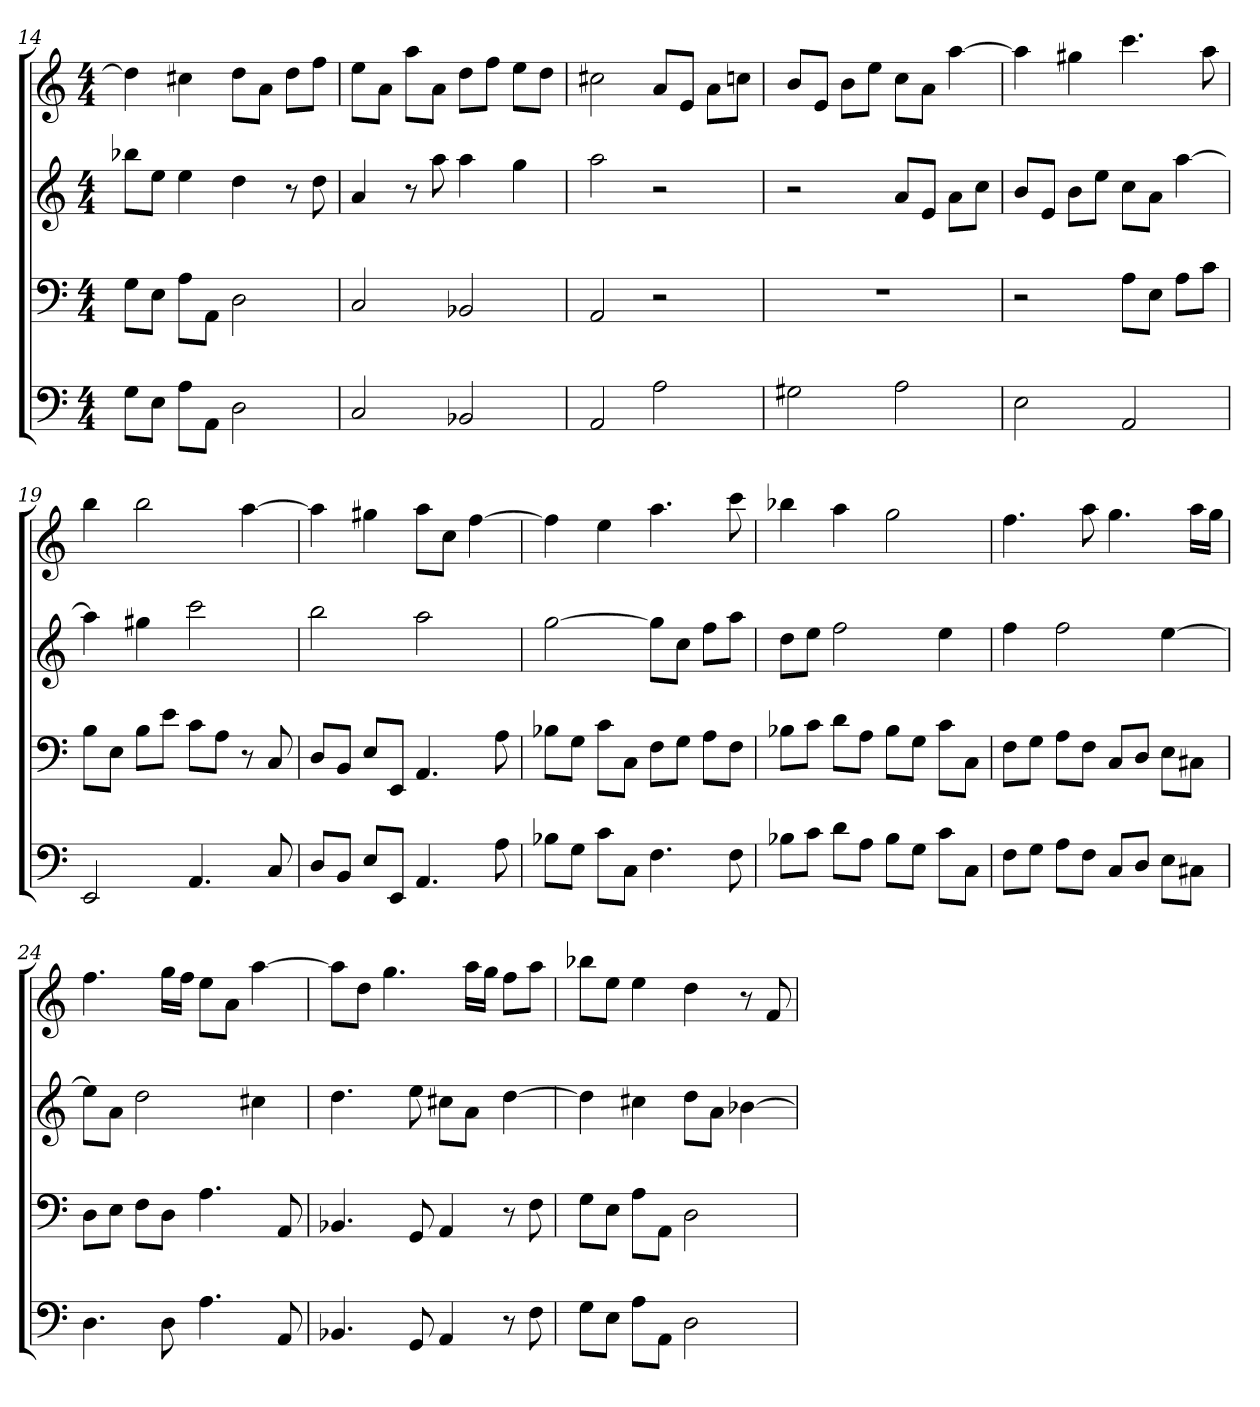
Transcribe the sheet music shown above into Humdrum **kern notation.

**kern	**kern	**kern	**kern
*part4	*part3	*part2	*part1
*staff4	*staff3	*staff2	*staff1
*k[]	*k[]	*k[]	*k[]
*a:	*a:	*a:	*a:
*M4/4	*M4/4	*M4/4	*M4/4
=14	=14	=14	=14
8GL	8GL	8bb-XL	4dd]
8EJ	8EJ	8eeJ	.
8AL	8AL	4ee	4cc#X
8AAJ	8AAJ	.	.
2D	2D	4dd	8ddL
.	.	.	8aJ
.	.	8r	8ddL
.	.	8dd	8ffJ
=15	=15	=15	=15
2C	2C	4a	8eeL
.	.	.	8aJ
.	.	8r	8aaL
.	.	8aa	8aJ
2BB-X	2BB-X	4aa	8ddL
.	.	.	8ffJ
.	.	4gg	8eeL
.	.	.	8ddJ
=16	=16	=16	=16
2AA	2AA	2aa	2cc#X
2A	2r	2r	8aL
.	.	.	8eJ
.	.	.	8aL
.	.	.	8ccnJ
=17	=17	=17	=17
2G#X	1r	2r	8bL
.	.	.	8eJ
.	.	.	8bL
.	.	.	8eeJ
2A	.	8aL	8ccL
.	.	8eJ	8aJ
.	.	8aL	[4aa
.	.	8ccJ	.
=18	=18	=18	=18
2E	2r	8bL	4aa]
.	.	8eJ	.
.	.	8bL	4gg#X
.	.	8eeJ	.
2AA	8AL	8ccL	4.ccc
.	8EJ	8aJ	.
.	8AL	[4aa	.
.	8cJ	.	8aa
=19	=19	=19	=19
2EE	8BL	4aa]	4bb
.	8EJ	.	.
.	8BL	4gg#X	2bb
.	8eJ	.	.
4.AA	8cL	2ccc	.
.	8AJ	.	.
.	8r	.	[4aa
8C	8C	.	.
=20	=20	=20	=20
8DL	8DL	2bb	4aa]
8BBJ	8BBJ	.	.
8EL	8EL	.	4gg#X
8EEJ	8EEJ	.	.
4.AA	4.AA	2aa	8aaL
.	.	.	8ccJ
.	.	.	[4ff
8A	8A	.	.
=21	=21	=21	=21
8B-XL	8B-XL	[2gg	4ff]
8GJ	8GJ	.	.
8cL	8cL	.	4ee
8CJ	8CJ	.	.
4.F	8FL	8ggL]	4.aa
.	8GJ	8ccJ	.
.	8AL	8ffL	.
8F	8FJ	8aaJ	8ccc
=22	=22	=22	=22
8B-XL	8B-XL	8ddL	4bb-X
8cJ	8cJ	8eeJ	.
8dL	8dL	2ff	4aa
8AJ	8AJ	.	.
8B-L	8B-L	.	2gg
8GJ	8GJ	.	.
8cL	8cL	4ee	.
8CJ	8CJ	.	.
=23	=23	=23	=23
8FL	8FL	4ff	4.ff
8GJ	8GJ	.	.
8AL	8AL	2ff	.
8FJ	8FJ	.	8aa
8CL	8CL	.	4.gg
8DJ	8DJ	.	.
8EL	8EL	[4ee	.
8C#XJ	8C#XJ	.	16aaLL
.	.	.	16ggJJ
=24	=24	=24	=24
4.D	8DL	8eeL]	4.ff
.	8EJ	8aJ	.
.	8FL	2dd	.
8D	8DJ	.	16ggLL
.	.	.	16ffJJ
4.A	4.A	.	8eeL
.	.	.	8aJ
.	.	4cc#X	[4aa
8AA	8AA	.	.
=25	=25	=25	=25
4.BB-X	4.BB-X	4.dd	8aaL]
.	.	.	8ddJ
.	.	.	4.gg
8GG	8GG	8ee	.
4AA	4AA	8cc#XL	.
.	.	8aJ	16aaLL
.	.	.	16ggJJ
8r	8r	[4dd	8ffL
8F	8F	.	8aaJ
=26	=26	=26	=26
8GL	8GL	4dd]	8bb-XL
8EJ	8EJ	.	8eeJ
8AL	8AL	4cc#X	4ee
8AAJ	8AAJ	.	.
2D	2D	8ddL	4dd
.	.	8aJ	.
.	.	[4b-X	8r
.	.	.	8f
=	=	=	=
*-	*-	*-	*-
